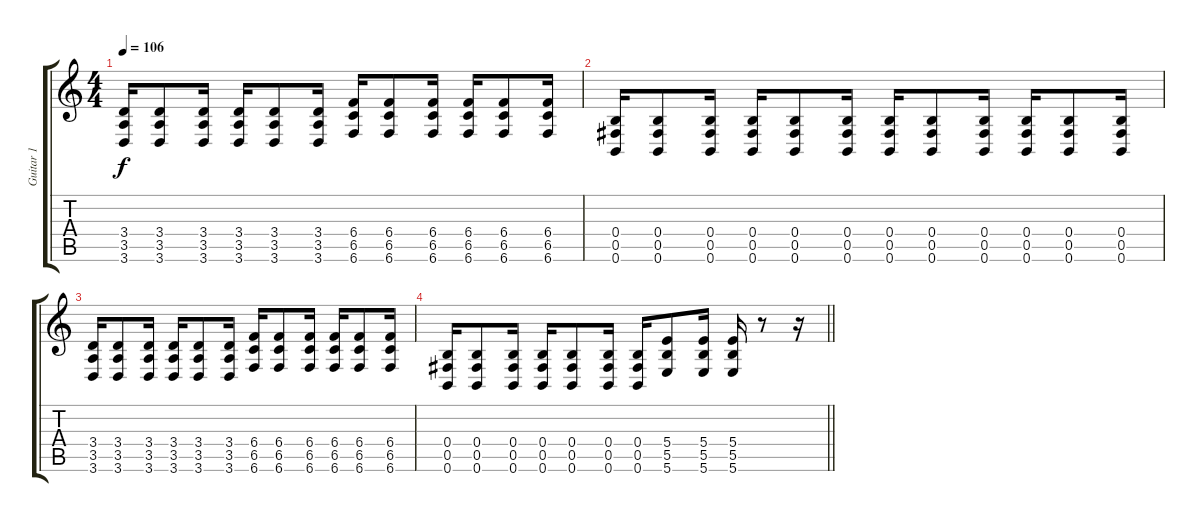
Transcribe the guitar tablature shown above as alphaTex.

\track ("Guitar 1" "Guitar 1") {instrument distortionguitar}
\staff {score tabs}
\tuning (Db4 Ab3 E3 B2 Gb2 B1) {hide}
\ts (4 4)
\tempo 106
\clef g2
\ks c
(3.4 3.5 3.6).16{dy f} (3.4 3.5 3.6).8 (3.4 3.5 3.6).16 (3.4 3.5 3.6).16 (3.4 3.5 3.6).8 (3.4 3.5 3.6).16 (6.4 6.5 6.6).16 (6.4 6.5 6.6).8 (6.4 6.5 6.6).16 (6.4 6.5 6.6).16 (6.4 6.5 6.6).8 (6.4 6.5 6.6).16 |
(0.4 0.5 0.6).16 (0.4 0.5 0.6).8 (0.4 0.5 0.6).16 (0.4 0.5 0.6).16 (0.4 0.5 0.6).8 (0.4 0.5 0.6).16 (0.4 0.5 0.6).16 (0.4 0.5 0.6).8 (0.4 0.5 0.6).16 (0.4 0.5 0.6).16 (0.4 0.5 0.6).8 (0.4 0.5 0.6).16 |
(3.4 3.5 3.6).16 (3.4 3.5 3.6).8 (3.4 3.5 3.6).16 (3.4 3.5 3.6).16 (3.4 3.5 3.6).8 (3.4 3.5 3.6).16 (6.4 6.5 6.6).16 (6.4 6.5 6.6).8 (6.4 6.5 6.6).16 (6.4 6.5 6.6).16 (6.4 6.5 6.6).8 (6.4 6.5 6.6).16 |
\barLineRight lightlight
(0.4 0.5 0.6).16 (0.4 0.5 0.6).8 (0.4 0.5 0.6).16 (0.4 0.5 0.6).16 (0.4 0.5 0.6).8 (0.4 0.5 0.6).16 (0.4 0.5 0.6).16 (5.4 5.5 5.6).8 (5.4 5.5 5.6).16 (5.4 5.5 5.6).16 r.8 r.16
